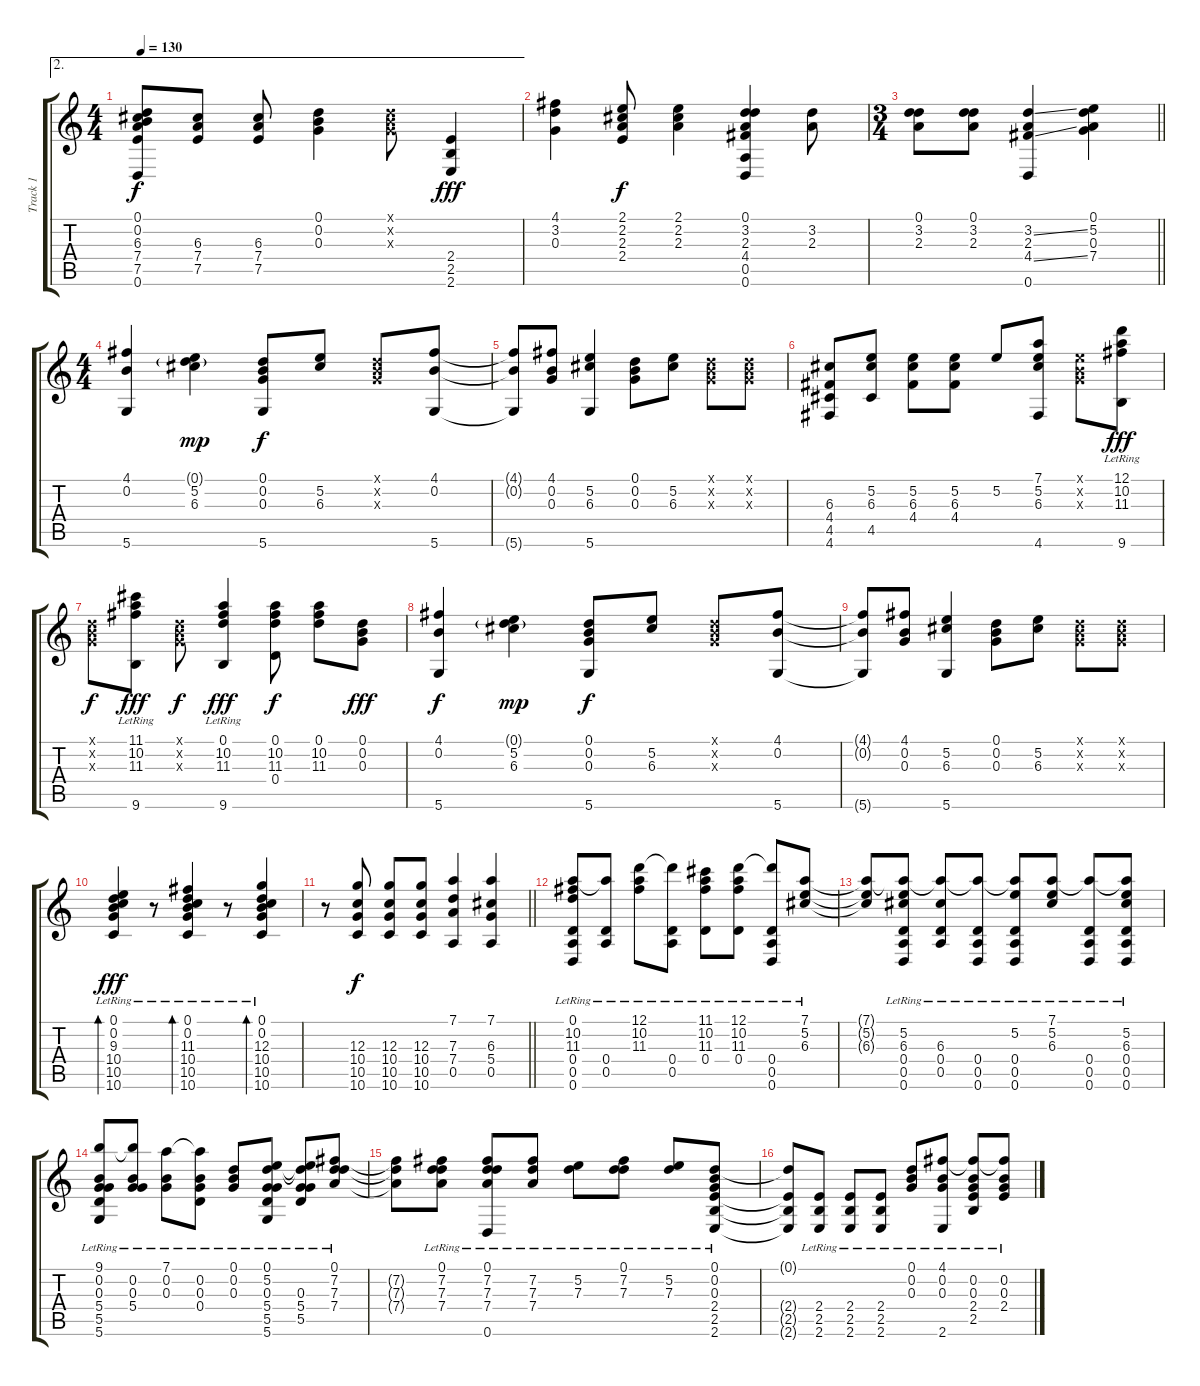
\track ("Track 1" "Track 1") {instrument acousticguitarsteel}
\staff {score tabs}
\tuning (D4 B3 G3 D3 A2 D2) {hide}
\ae 2
\ts (4 4)
\tempo 130
\clef g2
\ks c
(0.1 0.2 6.3 7.4 7.5 0.6).8{dy f} (6.3 7.4 7.5).8 (6.3 7.4 7.5).8 (0.1 0.2 0.3).4 (0.1{x} 0.2{x} 0.3{x}).8 (2.4 2.5 2.6).4{dy fff} |
(4.1 3.2 0.3).4 (2.1 2.2 2.3 2.4).8{dy f} (2.1 2.2 2.3).4 (0.1 3.2 2.3 4.4 0.5 0.6).4 (3.2 2.3).8 |
\ts (3 4)
\barLineRight lightlight
(0.1 3.2 2.3).8 (0.1 3.2 2.3).8 (3.2{ss} 2.3 4.4{ss} 0.6).4 (0.1 5.2 0.3 7.4).4 |
\ts (4 4)
(4.1 0.2 5.6).4 (0.1{g} 5.2 6.3).4{dy mp} (0.1 0.2 0.3 5.6).8{dy f} (5.2 6.3).8 (0.1{x} 0.2{x} 0.3{x}).8 (4.1 0.2 5.6).8 |
(4.1{t} 0.2{t} 5.6{t}).8 (4.1 0.2 0.3).8 (5.2 6.3 5.6).4 (0.1 0.2 0.3).8 (5.2 6.3).8 (0.1{x} 0.2{x} 0.3{x}).8 (0.1{x} 0.2{x} 0.3{x}).8 |
(6.3 4.4 4.5 4.6).8 (5.2 6.3 4.5).8 (5.2 6.3 4.4).8 (5.2 6.3 4.4).8 5.2.8 (7.1 5.2 6.3 4.6).8 (2.1{x} 0.2{x} 0.3{x}).8 (12.1 10.2{lr} 11.3 9.6).8{dy fff} |
(0.1{x} 0.2{x} 0.3{x}).8{dy f} (11.1{lr} 10.2 11.3 9.6).8{dy fff} (0.1{x} 0.2{x} 0.3{x}).8{dy f} (0.1{lr} 10.2 11.3 9.6).4{dy fff} (0.1 10.2 11.3 0.4).8{dy f} (0.1 10.2 11.3).8 (0.1 0.2 0.3).8{dy fff} |
(4.1 0.2 5.6).4{dy f} (0.1{g} 5.2 6.3).4{dy mp} (0.1 0.2 0.3 5.6).8{dy f} (5.2 6.3).8 (0.1{x} 0.2{x} 0.3{x}).8 (4.1 0.2 5.6).8 |
(4.1{t} 0.2{t} 5.6{t}).8 (4.1 0.2 0.3).8 (5.2 6.3 5.6).4 (0.1 0.2 0.3).8 (5.2 6.3).8 (0.1{x} 0.2{x} 0.3{x}).8 (0.1{x} 0.2{x} 0.3{x}).8 |
(0.1 0.2 9.3{lr} 10.4{lr} 10.5{lr} 10.6{lr}).4{bd 120 dy fff} r.8 (0.1 0.2 11.3{lr} 10.4{lr} 10.5{lr} 10.6{lr}).4{bd 120} r.8 (0.1 0.2 12.3{lr} 10.4{lr} 10.5{lr} 10.6{lr}).4{bd 120} |
\barLineRight lightlight
r.8 (12.3 10.4 10.5 10.6).8{dy f} (12.3 10.4 10.5 10.6).8 (12.3 10.4 10.5 10.6).8 (7.1 7.3 7.4 0.5).4 (7.1 6.3 5.4 0.5).4 |
(0.1{lr} 10.2{lr} 11.3{lr} 0.4{lr} 0.5{lr} 0.6{lr}).8 (10.2{t} 0.4{lr} 0.5{lr}).8 (12.1{lr} 10.2{lr} 11.3{lr}).8 (12.1{t} 0.4{lr} 0.5{lr}).8 (11.1{lr} 10.2{lr} 11.3{lr} 0.4{lr}).8 (12.1{lr} 10.2{lr} 11.3{lr} 0.4{lr}).8 (12.1{t} 0.4{lr} 0.5{lr} 0.6{lr}).8 (7.1{lr} 5.2{lr} 6.3{lr}).8 |
(7.1{t} 5.2{t} 6.3{t}).8 (7.1{t} 5.2{lr} 6.3{lr} 0.4{lr} 0.5{lr} 0.6{lr}).8 (7.1{t} 6.3{lr} 0.4{lr} 0.5{lr}).8 (7.1{t} 0.4{lr} 0.5{lr} 0.6{lr}).8 (7.1{t} 5.2{lr} 0.4{lr} 0.5{lr} 0.6{lr}).8 (7.1{lr} 5.2{lr} 6.3{lr}).8 (7.1{t} 0.4{lr} 0.5{lr} 0.6{lr}).8 (7.1{t} 5.2{lr} 6.3{lr} 0.4{lr} 0.5{lr} 0.6{lr}).8 |
(9.1{lr} 0.2{lr} 0.3{lr} 5.4{lr} 5.5{lr} 5.6{lr}).8 (9.1{t} 0.2{lr} 0.3{lr} 5.4{lr}).8 (7.1{lr} 0.2{lr} 0.3{lr}).8 (7.1{t} 0.2{lr} 0.3{lr} 0.4{lr}).8 (0.1{lr} 0.2{lr} 0.3{lr}).8 (0.1{lr} 5.2{lr} 0.3{lr} 5.4{lr} 5.5{lr} 5.6{lr}).8 (0.1{t} 5.2{t} 0.3{lr} 5.4{lr} 5.5{lr}).8 (0.1{lr} 7.2{lr} 7.3{lr} 7.4{lr}).8 |
(7.2{t} 7.3{t} 7.4{t}).8 (0.1{lr} 7.2{lr} 7.3{lr} 7.4{lr}).8 (0.1{lr} 7.2{lr} 7.3{lr} 7.4{lr} 0.6{lr}).8 (7.2{lr} 7.3{lr} 7.4{lr}).8 (5.2{lr} 7.3{lr}).8 (0.1{lr} 7.2{lr} 7.3{lr}).8 (5.2{lr} 7.3{lr}).8 (0.1{lr} 0.2{lr} 0.3{lr} 2.4{lr} 2.5{lr} 2.6{lr}).8 |
(0.1{t} 2.4{t} 2.5{t} 2.6{t}).8 (2.4{lr} 2.5{lr} 2.6{lr}).8 (2.4{lr} 2.5{lr} 2.6{lr}).8 (2.4{lr} 2.5{lr} 2.6{lr}).8 (0.1{lr} 0.2{lr} 0.3{lr}).8 (4.1{lr} 0.2{lr} 0.3{lr} 2.6{lr}).8 (4.1{t} 0.2{lr} 0.3{lr} 2.4{lr} 2.5{lr}).8 (4.1{t} 0.2{lr} 0.3{lr} 2.4{lr}).8
